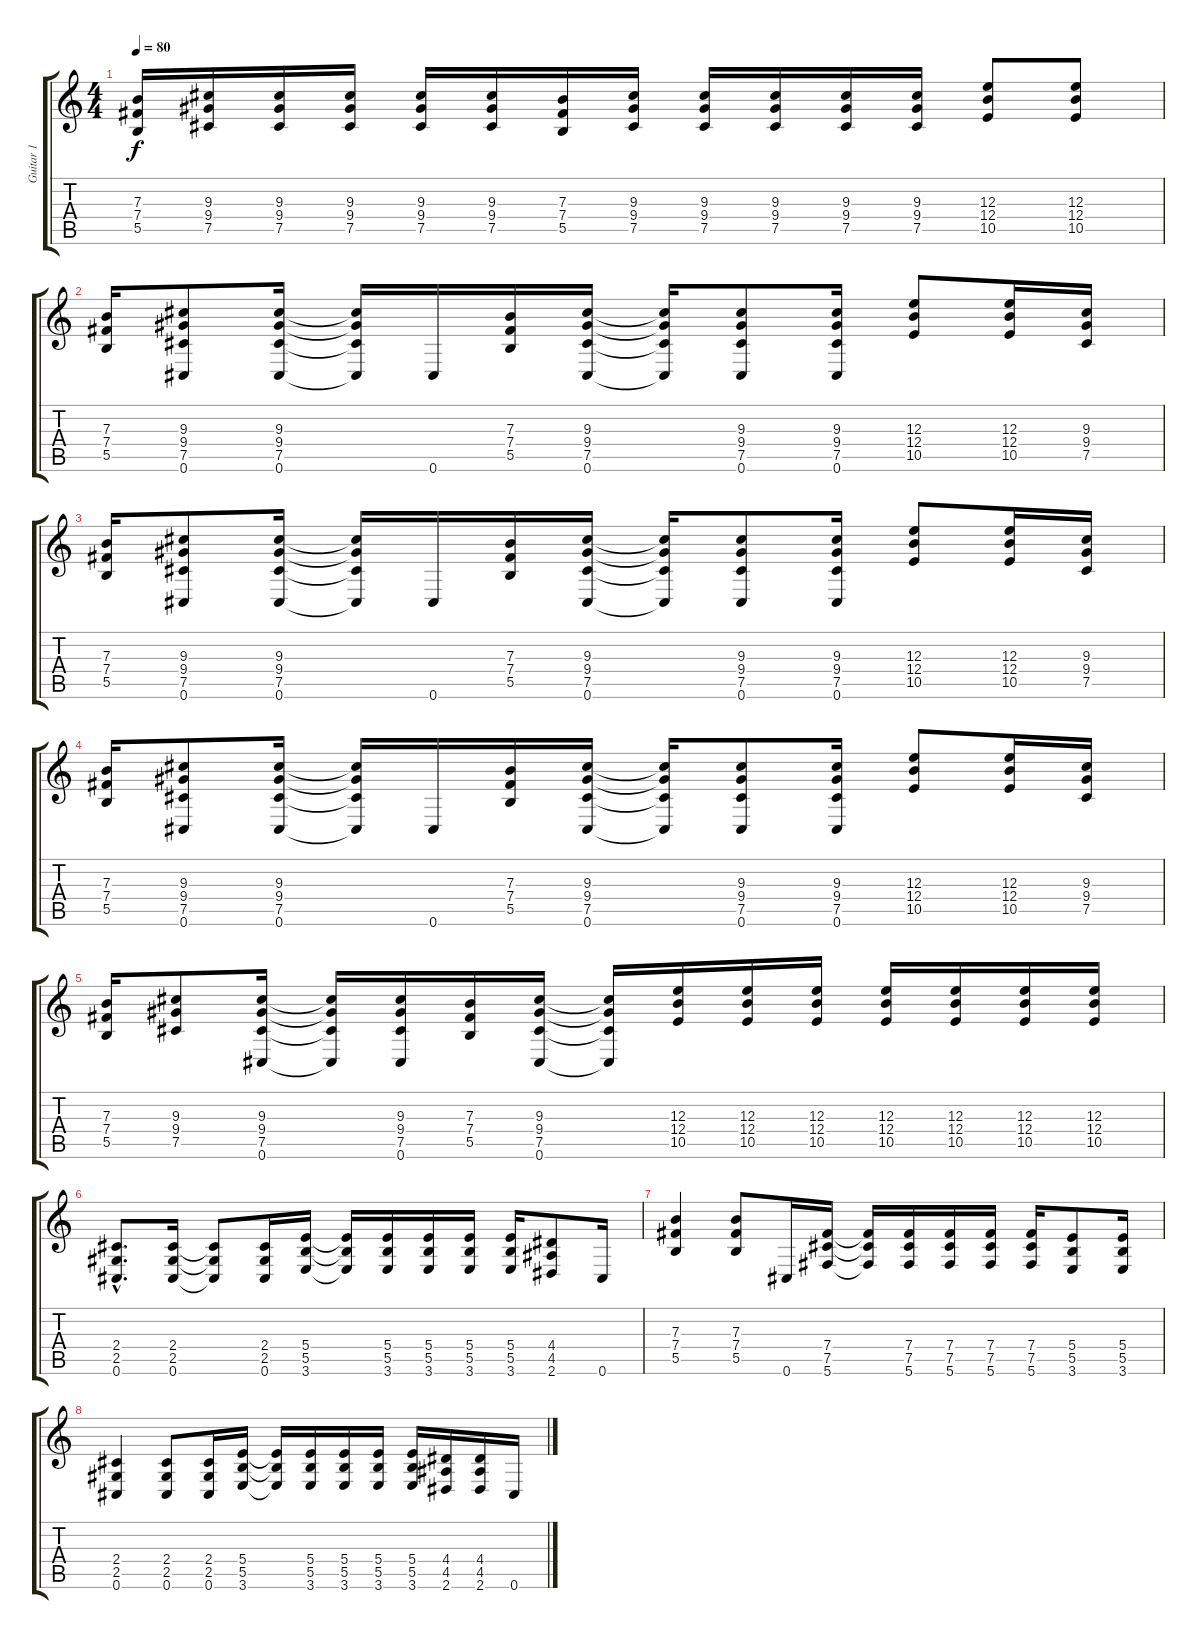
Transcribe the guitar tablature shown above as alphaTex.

\track ("Guitar 1" "Guitar 1") {instrument overdrivenguitar}
\staff {score tabs}
\tuning (Db4 Ab3 E3 B2 Gb2 Db2) {hide}
\ts (4 4)
\tempo 80
\clef g2
\ks c
(7.3 7.4 5.5).16{dy f} (9.3 9.4 7.5).16 (9.3 9.4 7.5).16 (9.3 9.4 7.5).16 (9.3 9.4 7.5).16 (9.3 9.4 7.5).16 (7.3 7.4 5.5).16 (9.3 9.4 7.5).16 (9.3 9.4 7.5).16 (9.3 9.4 7.5).16 (9.3 9.4 7.5).16 (9.3 9.4 7.5).16 (12.3 12.4 10.5).8 (12.3 12.4 10.5).8 |
(7.3 7.4 5.5).16 (9.3 9.4 7.5 0.6).8 (9.3 9.4 7.5 0.6).16 (9.3{t} 9.4{t} 7.5{t} 0.6{t}).16 0.6.16 (7.3 7.4 5.5).16 (9.3 9.4 7.5 0.6).16 (9.3{t} 9.4{t} 7.5{t} 0.6{t}).16 (9.3 9.4 7.5 0.6).8 (9.3 9.4 7.5 0.6).16 (12.3 12.4 10.5).8 (12.3 12.4 10.5).16 (9.3 9.4 7.5).16 |
(7.3 7.4 5.5).16 (9.3 9.4 7.5 0.6).8 (9.3 9.4 7.5 0.6).16 (9.3{t} 9.4{t} 7.5{t} 0.6{t}).16 0.6.16 (7.3 7.4 5.5).16 (9.3 9.4 7.5 0.6).16 (9.3{t} 9.4{t} 7.5{t} 0.6{t}).16 (9.3 9.4 7.5 0.6).8 (9.3 9.4 7.5 0.6).16 (12.3 12.4 10.5).8 (12.3 12.4 10.5).16 (9.3 9.4 7.5).16 |
(7.3 7.4 5.5).16 (9.3 9.4 7.5 0.6).8 (9.3 9.4 7.5 0.6).16 (9.3{t} 9.4{t} 7.5{t} 0.6{t}).16 0.6.16 (7.3 7.4 5.5).16 (9.3 9.4 7.5 0.6).16 (9.3{t} 9.4{t} 7.5{t} 0.6{t}).16 (9.3 9.4 7.5 0.6).8 (9.3 9.4 7.5 0.6).16 (12.3 12.4 10.5).8 (12.3 12.4 10.5).16 (9.3 9.4 7.5).16 |
(7.3 7.4 5.5).16 (9.3 9.4 7.5).8 (9.3 9.4 7.5 0.6).16 (9.3{t} 9.4{t} 7.5{t} 0.6{t}).16 (9.3 9.4 7.5 0.6).16 (7.3 7.4 5.5).16 (9.3 9.4 7.5 0.6).16 (9.3{t} 9.4{t} 7.5{t} 0.6{t}).16 (12.3 12.4 10.5).16 (12.3 12.4 10.5).16 (12.3 12.4 10.5).16 (12.3 12.4 10.5).16 (12.3 12.4 10.5).16 (12.3 12.4 10.5).16 (12.3 12.4 10.5).16 |
(2.4{hac} 2.5{hac} 0.6{hac}).8{d balance 0 instrument overdrivenguitar} (2.4 2.5 0.6).16 (2.4{t} 2.5{t} 0.6{t}).8 (2.4 2.5 0.6).16 (5.4 5.5 3.6).16 (5.4{t} 5.5{t} 3.6{t}).16 (5.4 5.5 3.6).16 (5.4 5.5 3.6).16 (5.4 5.5 3.6).16 (5.4 5.5 3.6).16 (4.4 4.5 2.6).8 0.6.16 |
(7.3 7.4 5.5).4 (7.3 7.4 5.5).8 0.6.16 (7.4 7.5 5.6).16 (7.4{t} 7.5{t} 5.6{t}).16 (7.4 7.5 5.6).16 (7.4 7.5 5.6).16 (7.4 7.5 5.6).16 (7.4 7.5 5.6).16 (5.4 5.5 3.6).8 (5.4 5.5 3.6).16 |
(2.4 2.5 0.6).4 (2.4 2.5 0.6).8 (2.4 2.5 0.6).16 (5.4 5.5 3.6).16 (5.4{t} 5.5{t} 3.6{t}).16 (5.4 5.5 3.6).16 (5.4 5.5 3.6).16 (5.4 5.5 3.6).16 (5.4 5.5 3.6).16 (4.4 4.5 2.6).16 (4.4 4.5 2.6).16 0.6.16
